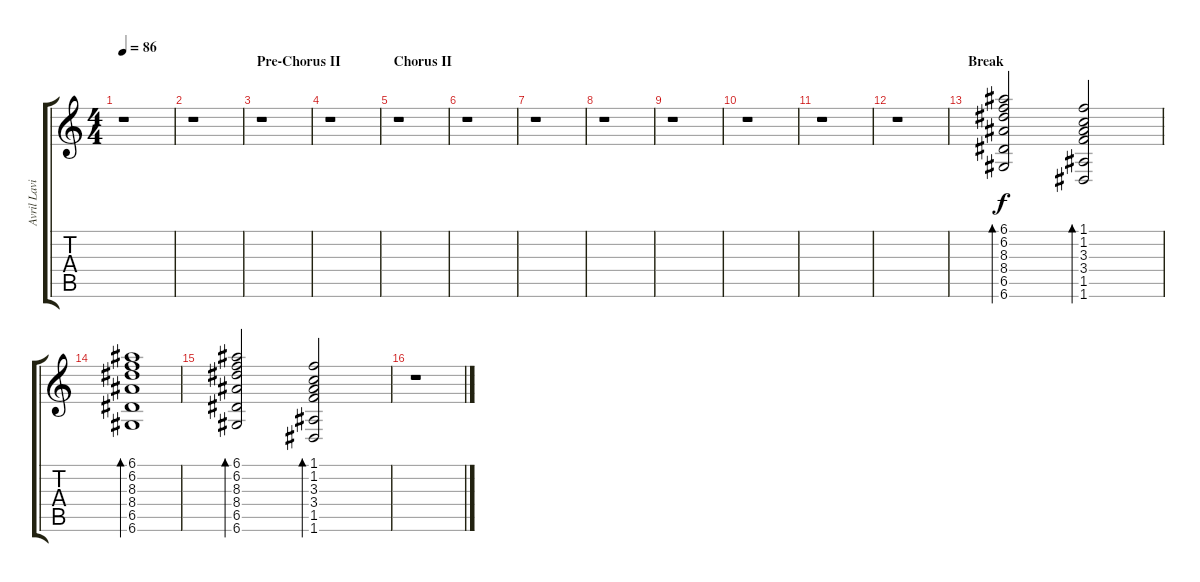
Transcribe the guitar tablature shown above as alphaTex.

\track ("Avril Lavigne - Acoustik Guitar" "Avril Lavi") {instrument acousticguitarsteel}
\staff {score tabs}
\tuning (E4 B3 G3 D3 A2 D2) {hide}
\ts (4 4)
\tempo 86
\clef g2
\ks c
r.1{dy f} |
r.1 |
\section ("" "Pre-Chorus II")
r.1 |
r.1 |
\section ("" "Chorus II")
r.1 |
r.1 |
r.1 |
r.1 |
r.1 |
r.1 |
r.1 |
r.1 |
\section ("" "Break")
(6.1 6.2 8.3 8.4 6.5 6.6).2{bd 240} (1.1 1.2 3.3 3.4 1.5 1.6).2{bd 240} |
(6.1 6.2 8.3 8.4 6.5 6.6).1{bd 240} |
(6.1 6.2 8.3 8.4 6.5 6.6).2{bd 240} (1.1 1.2 3.3 3.4 1.5 1.6).2{bd 240} |
r.1
